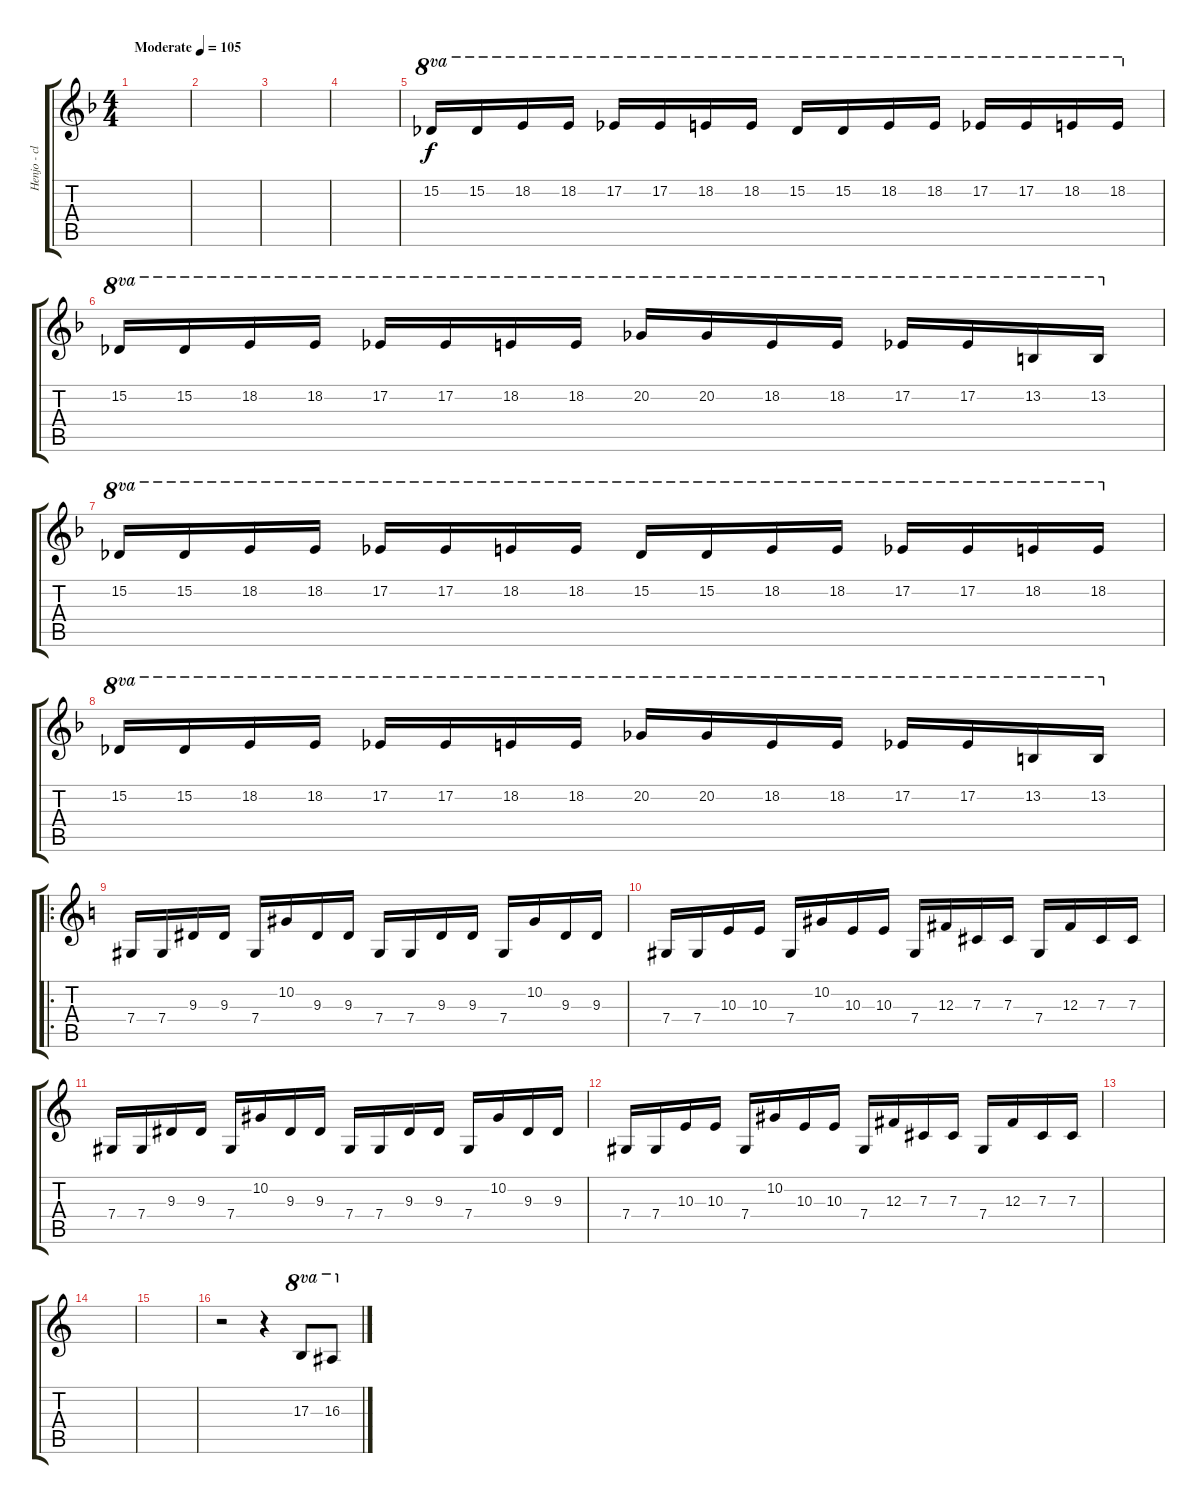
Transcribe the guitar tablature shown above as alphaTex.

\track ("Henjo - claviers" "Henjo - cl") {instrument stringensemble1}
\staff {score tabs}
\tuning (Eb4 Bb3 Gb3 Db3 Ab2 Eb2) {hide}
\ts (4 4)
\tempo (105 "Moderate")
\clef g2
\ks f
|
|
|
|
15.2.16{ot 8va} 15.2.16{ot 8va} 18.2.16{ot 8va} 18.2.16{ot 8va} 17.2.16{ot 8va} 17.2.16{ot 8va} 18.2.16{ot 8va} 18.2.16{ot 8va} 15.2.16{ot 8va} 15.2.16{ot 8va} 18.2.16{ot 8va} 18.2.16{ot 8va} 17.2.16{ot 8va} 17.2.16{ot 8va} 18.2.16{ot 8va} 18.2.16{ot 8va} |
15.2.16{ot 8va} 15.2.16{ot 8va} 18.2.16{ot 8va} 18.2.16{ot 8va} 17.2.16{ot 8va} 17.2.16{ot 8va} 18.2.16{ot 8va} 18.2.16{ot 8va} 20.2.16{ot 8va} 20.2.16{ot 8va} 18.2.16{ot 8va} 18.2.16{ot 8va} 17.2.16{ot 8va} 17.2.16{ot 8va} 13.2.16{ot 8va} 13.2.16{ot 8va} |
15.2.16{ot 8va} 15.2.16{ot 8va} 18.2.16{ot 8va} 18.2.16{ot 8va} 17.2.16{ot 8va} 17.2.16{ot 8va} 18.2.16{ot 8va} 18.2.16{ot 8va} 15.2.16{ot 8va} 15.2.16{ot 8va} 18.2.16{ot 8va} 18.2.16{ot 8va} 17.2.16{ot 8va} 17.2.16{ot 8va} 18.2.16{ot 8va} 18.2.16{ot 8va} |
15.2.16{ot 8va} 15.2.16{ot 8va} 18.2.16{ot 8va} 18.2.16{ot 8va} 17.2.16{ot 8va} 17.2.16{ot 8va} 18.2.16{ot 8va} 18.2.16{ot 8va} 20.2.16{ot 8va} 20.2.16{ot 8va} 18.2.16{ot 8va} 18.2.16{ot 8va} 17.2.16{ot 8va} 17.2.16{ot 8va} 13.2.16{ot 8va} 13.2.16{ot 8va} |
\ro
\ks c
7.4.16{instrument voiceoohs} 7.4.16 9.3.16 9.3.16 7.4.16 10.2.16 9.3.16 9.3.16 7.4.16 7.4.16 9.3.16 9.3.16 7.4.16 10.2.16 9.3.16 9.3.16 |
7.4.16 7.4.16 10.3.16 10.3.16 7.4.16 10.2.16 10.3.16 10.3.16 7.4.16 12.3.16 7.3.16 7.3.16 7.4.16 12.3.16 7.3.16 7.3.16 |
7.4.16 7.4.16 9.3.16 9.3.16 7.4.16 10.2.16 9.3.16 9.3.16 7.4.16 7.4.16 9.3.16 9.3.16 7.4.16 10.2.16 9.3.16 9.3.16 |
7.4.16 7.4.16 10.3.16 10.3.16 7.4.16 10.2.16 10.3.16 10.3.16 7.4.16 12.3.16 7.3.16 7.3.16 7.4.16 12.3.16 7.3.16 7.3.16 |
|
|
|
r.2{instrument stringensemble1} r.4 17.3.8{ot 8va} 16.3.8{ot 8va}
